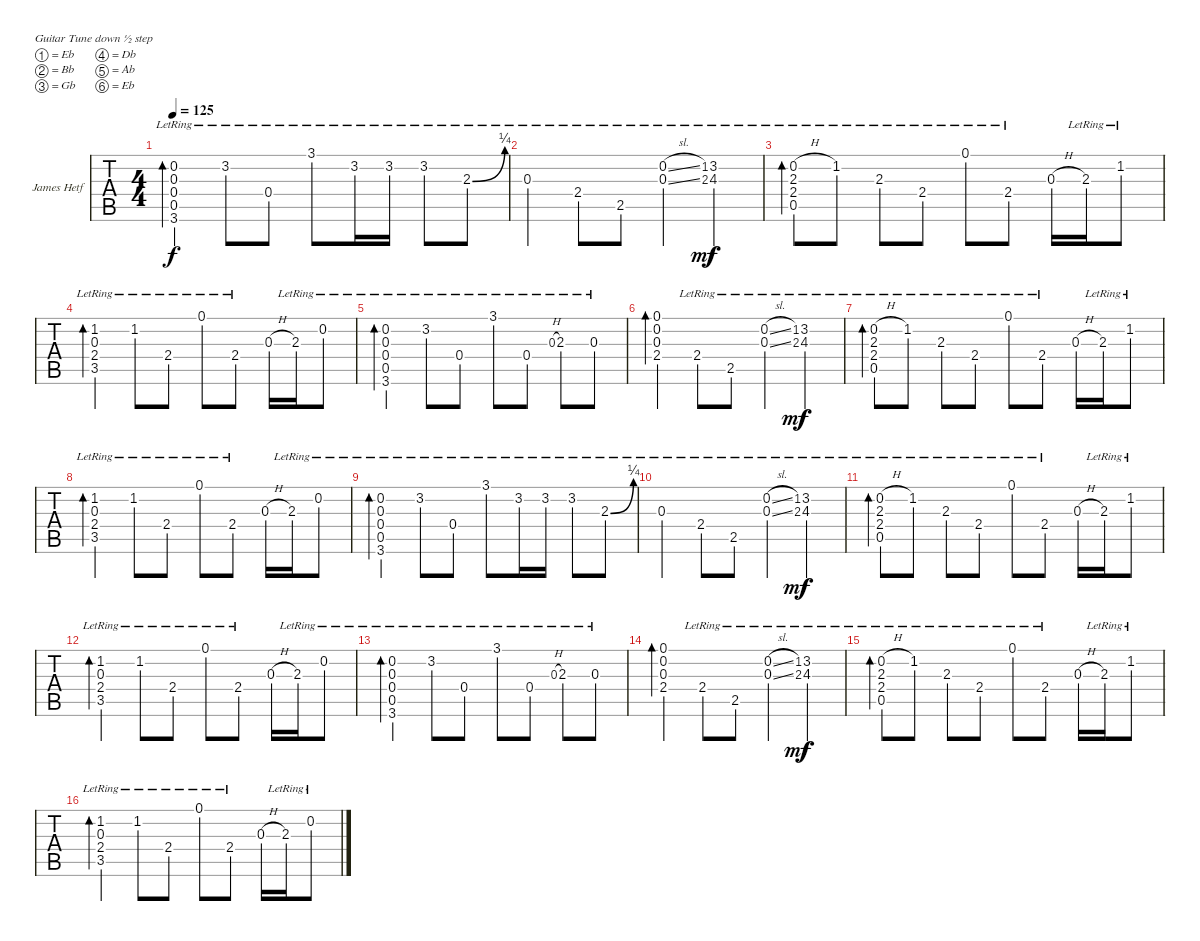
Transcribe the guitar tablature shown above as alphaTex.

\bracketExtendMode groupsimilarinstruments
\firstSystemTrackNameOrientation horizontal
\otherSystemsTrackNameOrientation horizontal
\track ("James Hetfield" "James Hetf") {instrument distortionguitar}
\staff {tabs}
\tuning (Eb4 Bb3 Gb3 Db3 Ab2 Eb2)
\ts (4 4)
\tempo 125
\clef g2
\ks aminor
(0.2{lr} 0.3{lr} 3.6{lr} 0.5 0.4).4{bd 120 dy f} 3.2{lr}.8 0.4{lr}.8 3.1{lr}.8 3.2{lr}.16 3.2{lr}.16 3.2{lr}.8 2.3{be (bend 0 0 15 1) lr}.8 |
0.3{lr}.4 2.4{lr}.8 2.5{lr}.8 (0.2{sl lr} 0.3{sl lr}).4 (1.2{lr} 2.3{lr}).8{gr dy mf} (3.2{lr} 4.3{lr}).4{dy f} |
(0.2{h} 2.3{lr} 2.4{lr} 0.5{lr}).8{bd 240} 1.2{lr}.8 2.3{lr}.8 2.4{lr}.8 0.1{lr}.8 2.4{lr}.8 0.3{h}.16 2.3{lr}.16 1.2{lr}.8 |
(1.2{lr} 0.3{lr} 2.4{lr} 3.5{lr}).4{bd 120} 1.2{lr}.8 2.4{lr}.8 0.1{lr}.8 2.4{lr}.8 0.3{h}.16 2.3{lr}.16 0.2{lr}.8 |
(0.2{lr} 0.3{lr} 3.6{lr} 0.4 0.5).4{bd 120} 3.2{lr}.8 0.4{lr}.8 3.1{lr}.8 0.4{lr}.8 0.3{h lr}.8{gr} 2.3{lr}.8 0.3{lr}.8 |
(0.1 0.2 0.3 2.4).4{bd 120} 2.4{lr}.8 2.5{lr}.8 (0.2{sl lr} 0.3{sl lr}).4 (1.2{lr} 2.3{lr}).8{gr dy mf} (3.2{lr} 4.3{lr}).4{dy f} |
(0.2{h} 2.3{lr} 2.4{lr} 0.5{lr}).8{bd 240} 1.2{lr}.8 2.3{lr}.8 2.4{lr}.8 0.1{lr}.8 2.4{lr}.8 0.3{h}.16 2.3{lr}.16 1.2{lr}.8 |
(1.2{lr} 0.3{lr} 2.4{lr} 3.5{lr}).4{bd 120} 1.2{lr}.8 2.4{lr}.8 0.1{lr}.8 2.4{lr}.8 0.3{h}.16 2.3{lr}.16 0.2{lr}.8 |
(0.2{lr} 0.3{lr} 3.6{lr} 0.5 0.4).4{bd 120} 3.2{lr}.8 0.4{lr}.8 3.1{lr}.8 3.2{lr}.16 3.2{lr}.16 3.2{lr}.8 2.3{be (bend 0 0 15.6 1) lr}.8 |
0.3{lr}.4 2.4{lr}.8 2.5{lr}.8 (0.2{sl lr} 0.3{sl lr}).4 (1.2{lr} 2.3{lr}).8{gr dy mf} (3.2{lr} 4.3{lr}).4{dy f} |
(0.2{h} 2.3{lr} 2.4{lr} 0.5{lr}).8{bd 240} 1.2{lr}.8 2.3{lr}.8 2.4{lr}.8 0.1{lr}.8 2.4{lr}.8 0.3{h}.16 2.3{lr}.16 1.2{lr}.8 |
(1.2{lr} 0.3{lr} 2.4{lr} 3.5{lr}).4{bd 120} 1.2{lr}.8 2.4{lr}.8 0.1{lr}.8 2.4{lr}.8 0.3{h}.16 2.3{lr}.16 0.2{lr}.8 |
(0.2{lr} 0.3{lr} 3.6{lr} 0.4 0.5).4{bd 120} 3.2{lr}.8 0.4{lr}.8 3.1{lr}.8 0.4{lr}.8 0.3{h lr}.8{gr} 2.3{lr}.8 0.3{lr}.8 |
(0.1 0.2 0.3 2.4).4{bd 120} 2.4{lr}.8 2.5{lr}.8 (0.2{sl lr} 0.3{sl lr}).4 (1.2{lr} 2.3{lr}).8{gr dy mf} (3.2{lr} 4.3{lr}).4{dy f} |
(0.2{h} 2.3{lr} 2.4{lr} 0.5{lr}).8{bd 240} 1.2{lr}.8 2.3{lr}.8 2.4{lr}.8 0.1{lr}.8 2.4{lr}.8 0.3{h}.16 2.3{lr}.16 1.2{lr}.8 |
(1.2{lr} 0.3{lr} 2.4{lr} 3.5{lr}).4{bd 120} 1.2{lr}.8 2.4{lr}.8 0.1{lr}.8 2.4{lr}.8 0.3{h}.16 2.3{lr}.16 0.2{lr}.8
